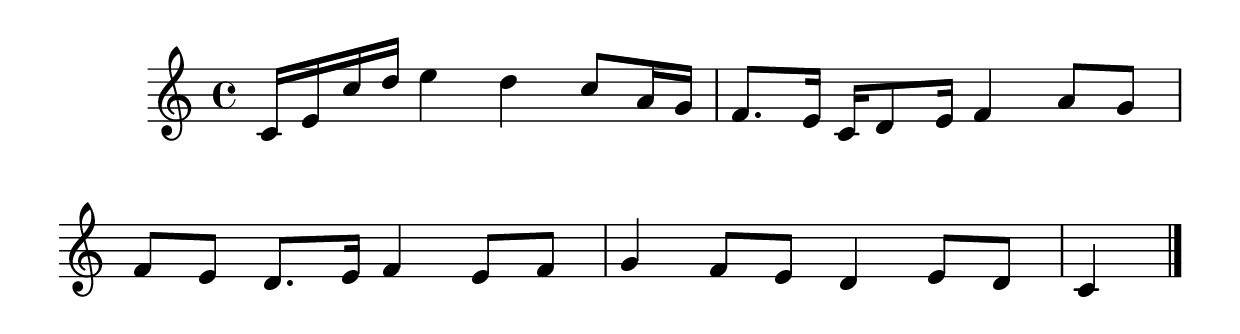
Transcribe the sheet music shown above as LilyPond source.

#(set-global-staff-size 25)
\header{tagline = " "}

\score{
\absolute {
\override Score.BarNumber.break-visibility = ##(#f #f #f) 
 c'16 e'16 c''16 d''16 e''4 d''4 c''8 a'16 g'16 f'8. e'16 c'16 d'8 e'16 f'4 a'8 g'8 f'8 e'8 d'8. e'16 f'4 e'8 f'8 g'4 f'8 e'8 d'4 e'8 d'8 c'4 \bar"|."

}
\midi{}
\layout{}
}
